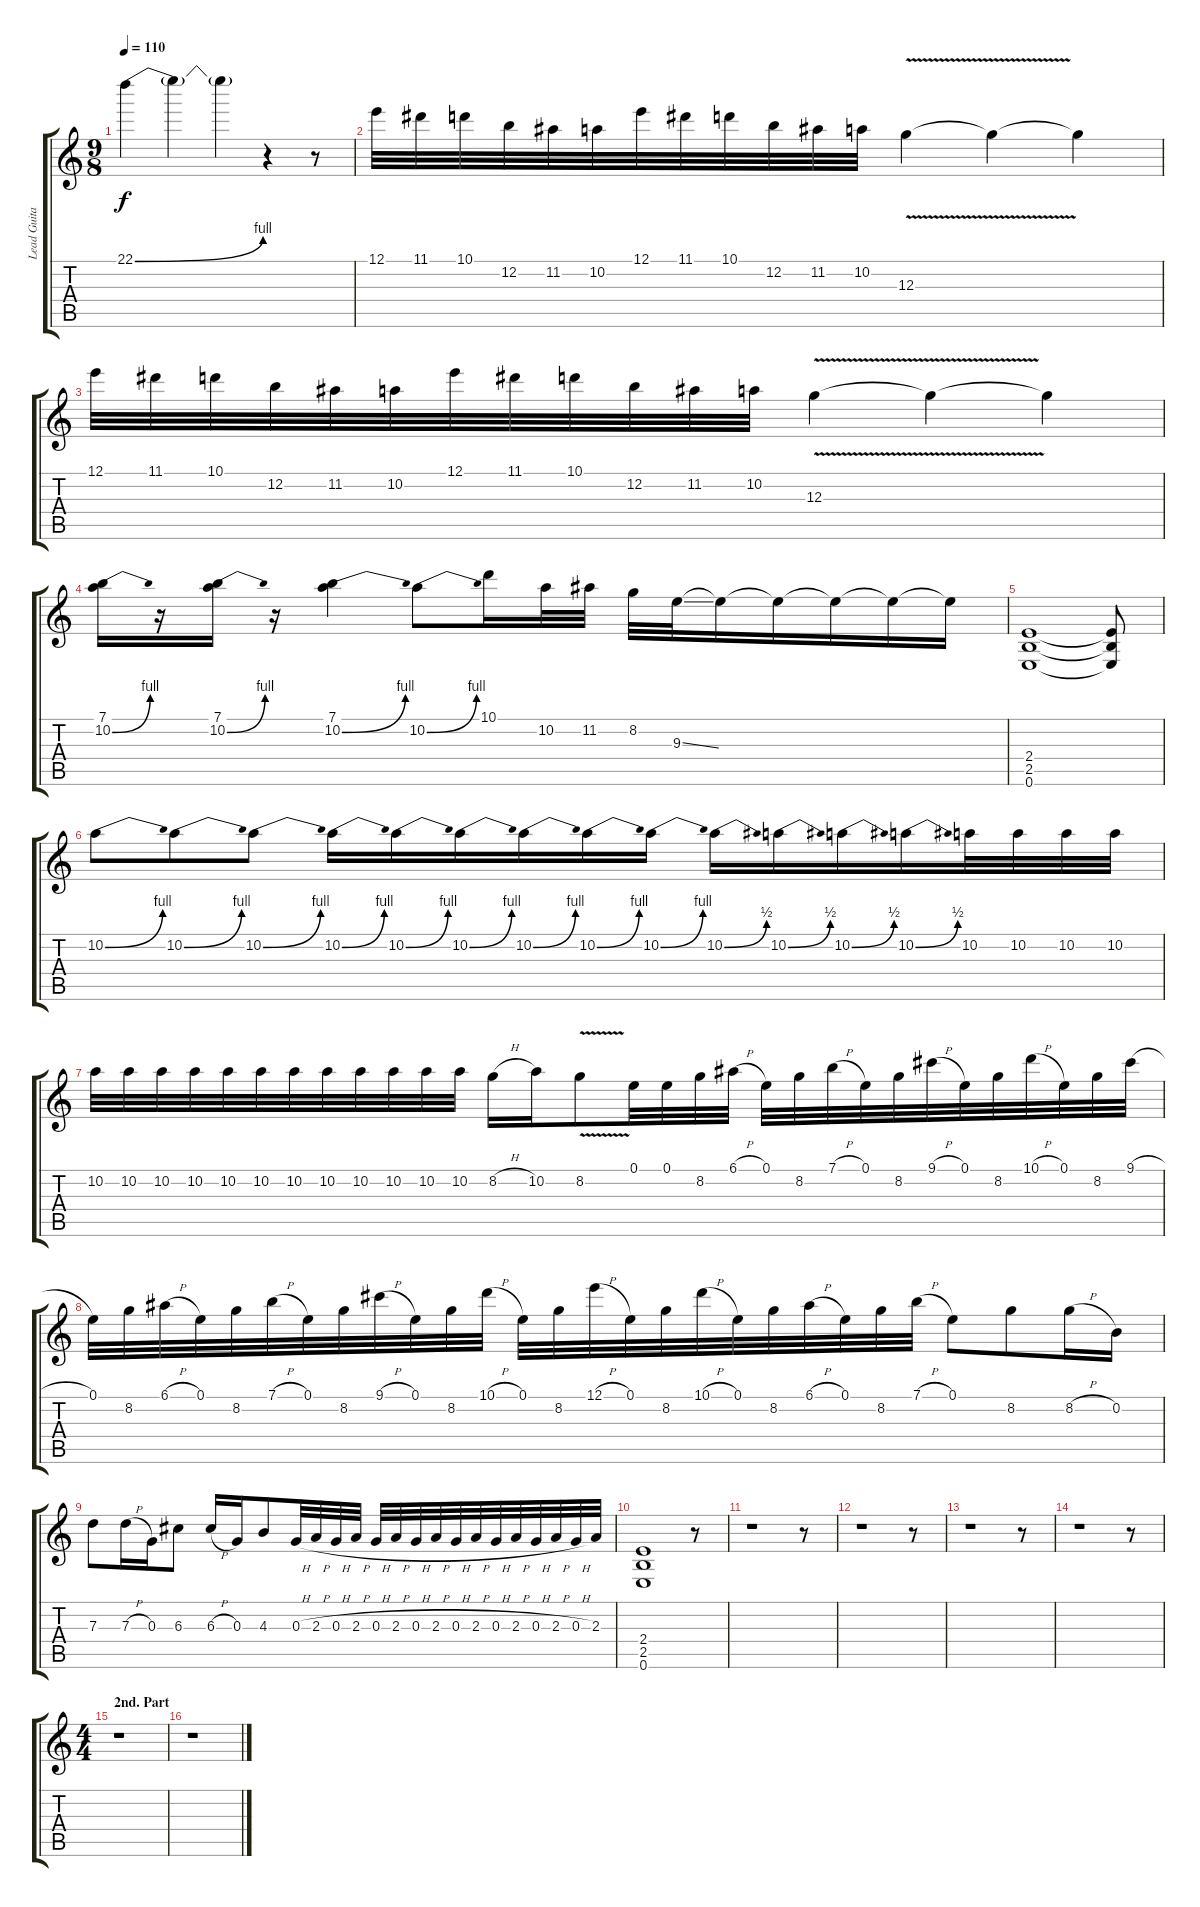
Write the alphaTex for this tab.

\track ("Lead Guitar - solo" "Lead Guita") {instrument overdrivenguitar}
\staff {score tabs}
\tuning (E4 B3 G3 D3 A2 E2) {hide}
\ts (9 8)
\tempo 110
\clef g2
\ks c
22.1{be (bend 0 0 60 4)}.4{dy f} 22.1{t}.4 22.1{t}.4 r.4 r.8 |
12.1.32 11.1.32 10.1.32 12.2.32 11.2.32 10.2.32 12.1.32 11.1.32 10.1.32 12.2.32 11.2.32 10.2.32 12.3{v}.4 12.3{t}.4 12.3{t}.4 |
12.1.32 11.1.32 10.1.32 12.2.32 11.2.32 10.2.32 12.1.32 11.1.32 10.1.32 12.2.32 11.2.32 10.2.32 12.3{v}.4 12.3{t}.4 12.3{t}.4 |
(7.1 10.2{be (bend 0 0 60 4)}).16 r.16 (7.1 10.2{be (bend 0 0 60 4)}).16 r.16 (7.1 10.2{be (bend 0 0 60 4)}).4 10.2{be (bend 0 0 60 4)}.8 10.1.16 10.2.32 11.2.32 8.2.32 9.3{ss}.32 9.3{t}.16 9.3{t}.16 9.3{t}.16 9.3{t}.16 9.3{t}.16 |
(2.4 2.5 0.6).1 (2.4{t} 2.5{t} 0.6{t}).8 |
10.2{be (bend 0 0 60 4)}.8 10.2{be (bend 0 0 60 4)}.8 10.2{be (bend 0 0 60 4)}.8 10.2{be (bend 0 0 60 4)}.16 10.2{be (bend 0 0 60 4)}.16 10.2{be (bend 0 0 60 4)}.16 10.2{be (bend 0 0 60 4)}.16 10.2{be (bend 0 0 60 4)}.16 10.2{be (bend 0 0 60 4)}.16 10.2{be (bend 0 0 60 2)}.16 10.2{be (bend 0 0 60 2)}.16 10.2{be (bend 0 0 60 2)}.16 10.2{be (bend 0 0 60 2)}.16 10.2.32 10.2.32 10.2.32 10.2.32 |
10.2.32 10.2.32 10.2.32 10.2.32 10.2.32 10.2.32 10.2.32 10.2.32 10.2.32 10.2.32 10.2.32 10.2.32 8.2{h}.16 10.2.16 8.2{v}.8 0.1.32 0.1.32 8.2.32 6.1{h}.32 0.1.32 8.2.32 7.1{h}.32 0.1.32 8.2.32 9.1{h}.32 0.1.32 8.2.32 10.1{h}.32 0.1.32 8.2.32 9.1{h}.32 |
0.1.32 8.2.32 6.1{h}.32 0.1.32 8.2.32 7.1{h}.32 0.1.32 8.2.32 9.1{h}.32 0.1.32 8.2.32 10.1{h}.32 0.1.32 8.2.32 12.1{h}.32 0.1.32 8.2.32 10.1{h}.32 0.1.32 8.2.32 6.1{h}.32 0.1.32 8.2.32 7.1{h}.32 0.1.8 8.2.8 8.2{h}.16 0.2.16 |
7.3.8 7.3{h}.16 0.3.16 6.3.8 6.3{h}.16 0.3.16 4.3.8 0.3{h}.32 2.3{h}.32 0.3{h}.32 2.3{h}.32 0.3{h}.32 2.3{h}.32 0.3{h}.32 2.3{h}.32 0.3{h}.32 2.3{h}.32 0.3{h}.32 2.3{h}.32 0.3{h}.32 2.3{h}.32 0.3{h}.32 2.3.32 |
(2.4 2.5 0.6).1 r.8 |
r.1 r.8 |
r.1 r.8 |
r.1 r.8 |
r.1 r.8 |
\ts (4 4)
\section ("" "2nd. Part")
r.1 |
r.1
